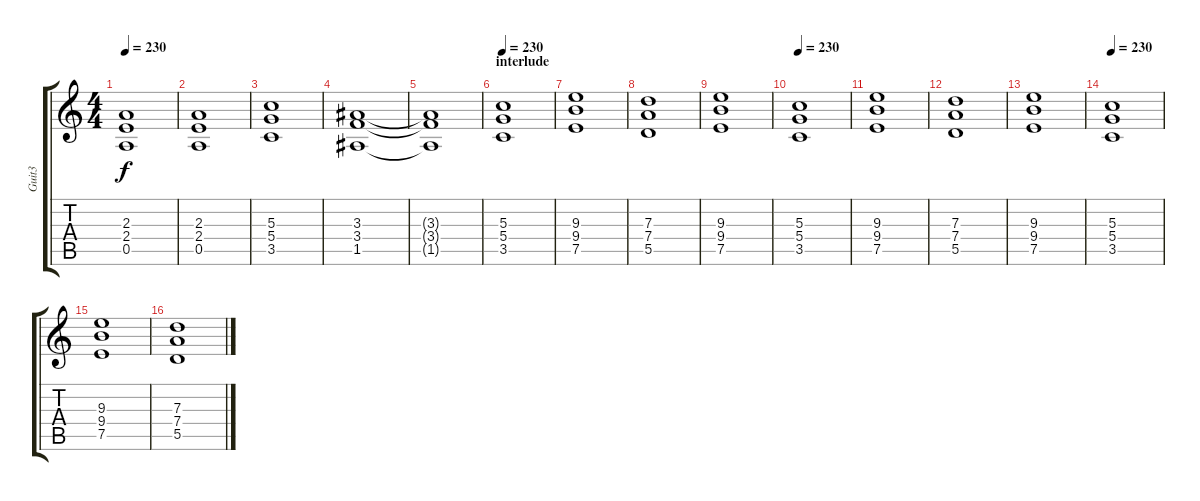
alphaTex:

\track ("Guit3" "Guit3") {instrument overdrivenguitar}
\staff {score tabs}
\tuning (E4 B3 G3 D3 A2 E2) {hide}
\ts (4 4)
\tempo 230
\clef g2
\ks c
(2.3 2.4 0.5).1{dy f} |
(2.3 2.4 0.5).1 |
(5.3 5.4 3.5).1 |
(3.3 3.4 1.5).1 |
(3.3{t} 3.4{t} 1.5{t}).1 |
\section ("" "interlude")
\tempo 230
(5.3 5.4 3.5).1{instrument overdrivenguitar} |
(9.3 9.4 7.5).1 |
(7.3 7.4 5.5).1 |
(9.3 9.4 7.5).1 |
\tempo 230
(5.3 5.4 3.5).1{instrument overdrivenguitar} |
(9.3 9.4 7.5).1 |
(7.3 7.4 5.5).1 |
(9.3 9.4 7.5).1 |
\tempo 230
(5.3 5.4 3.5).1{instrument overdrivenguitar} |
(9.3 9.4 7.5).1 |
(7.3 7.4 5.5).1
